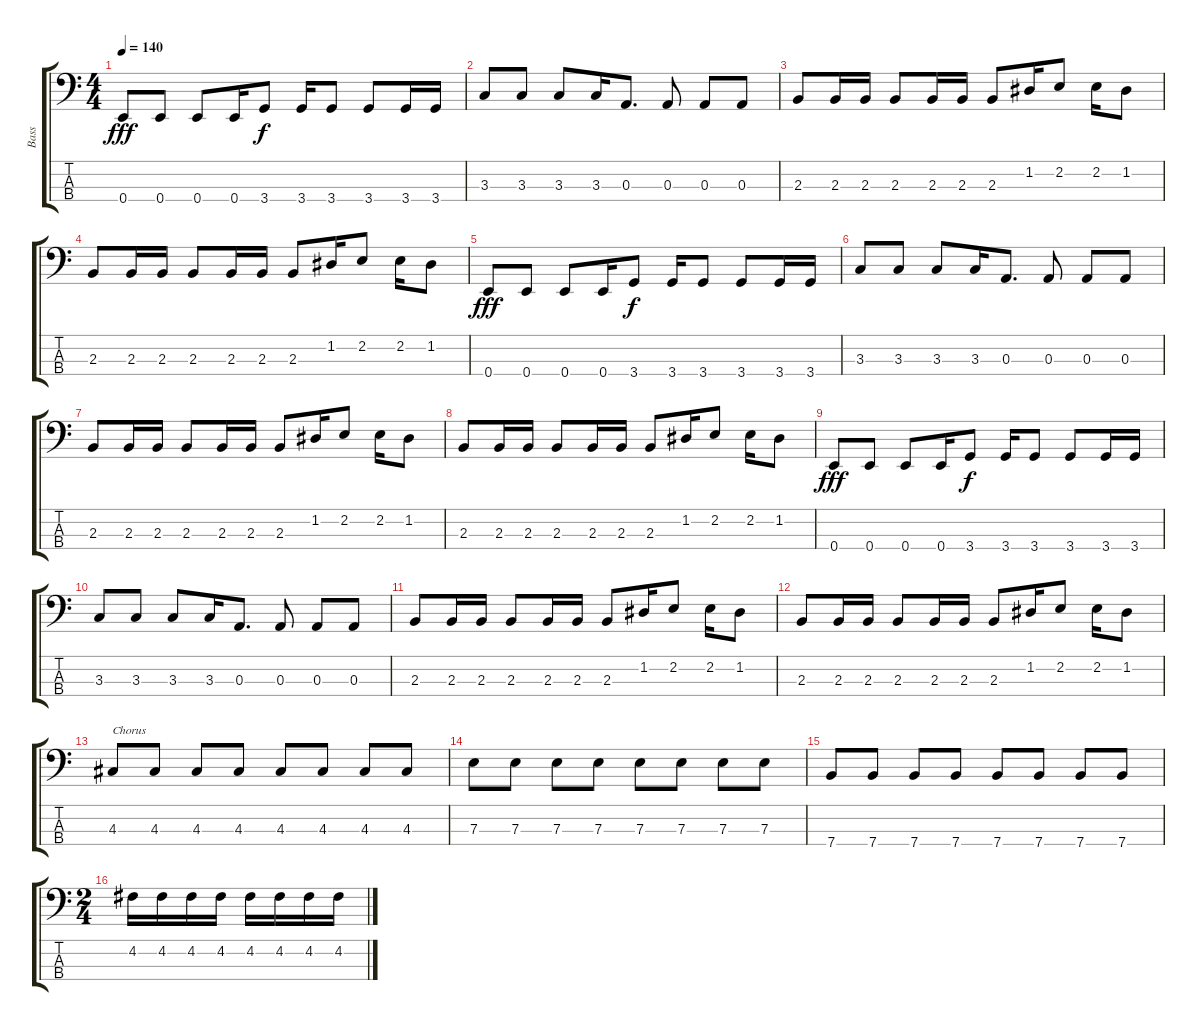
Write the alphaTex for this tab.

\track ("Bass" "Bass") {instrument electricbasspick}
\staff {score tabs}
\tuning (G2 D2 A1 E1) {hide}
\ts (4 4)
\tempo 140
\clef f4
\ks c
0.4.8{dy fff} 0.4.8 0.4.8 0.4.16 3.4.8{dy f} 3.4.16 3.4.8 3.4.8 3.4.16 3.4.16 |
3.3.8 3.3.8 3.3.8 3.3.16 0.3.8{d} 0.3.8 0.3.8 0.3.8 |
2.3.8 2.3.16 2.3.16 2.3.8 2.3.16 2.3.16 2.3.8 1.2.16 2.2.8 2.2.16 1.2.8 |
2.3.8 2.3.16 2.3.16 2.3.8 2.3.16 2.3.16 2.3.8 1.2.16 2.2.8 2.2.16 1.2.8 |
0.4.8{dy fff} 0.4.8 0.4.8 0.4.16 3.4.8{dy f} 3.4.16 3.4.8 3.4.8 3.4.16 3.4.16 |
3.3.8 3.3.8 3.3.8 3.3.16 0.3.8{d} 0.3.8 0.3.8 0.3.8 |
2.3.8 2.3.16 2.3.16 2.3.8 2.3.16 2.3.16 2.3.8 1.2.16 2.2.8 2.2.16 1.2.8 |
2.3.8 2.3.16 2.3.16 2.3.8 2.3.16 2.3.16 2.3.8 1.2.16 2.2.8 2.2.16 1.2.8 |
0.4.8{dy fff} 0.4.8 0.4.8 0.4.16 3.4.8{dy f} 3.4.16 3.4.8 3.4.8 3.4.16 3.4.16 |
3.3.8 3.3.8 3.3.8 3.3.16 0.3.8{d} 0.3.8 0.3.8 0.3.8 |
2.3.8 2.3.16 2.3.16 2.3.8 2.3.16 2.3.16 2.3.8 1.2.16 2.2.8 2.2.16 1.2.8 |
2.3.8 2.3.16 2.3.16 2.3.8 2.3.16 2.3.16 2.3.8 1.2.16 2.2.8 2.2.16 1.2.8 |
4.3.8{txt "Chorus"} 4.3.8 4.3.8 4.3.8 4.3.8 4.3.8 4.3.8 4.3.8 |
7.3.8 7.3.8 7.3.8 7.3.8 7.3.8 7.3.8 7.3.8 7.3.8 |
7.4.8 7.4.8 7.4.8 7.4.8 7.4.8 7.4.8 7.4.8 7.4.8 |
\ts (2 4)
4.2.16 4.2.16 4.2.16 4.2.16 4.2.16 4.2.16 4.2.16 4.2.16
